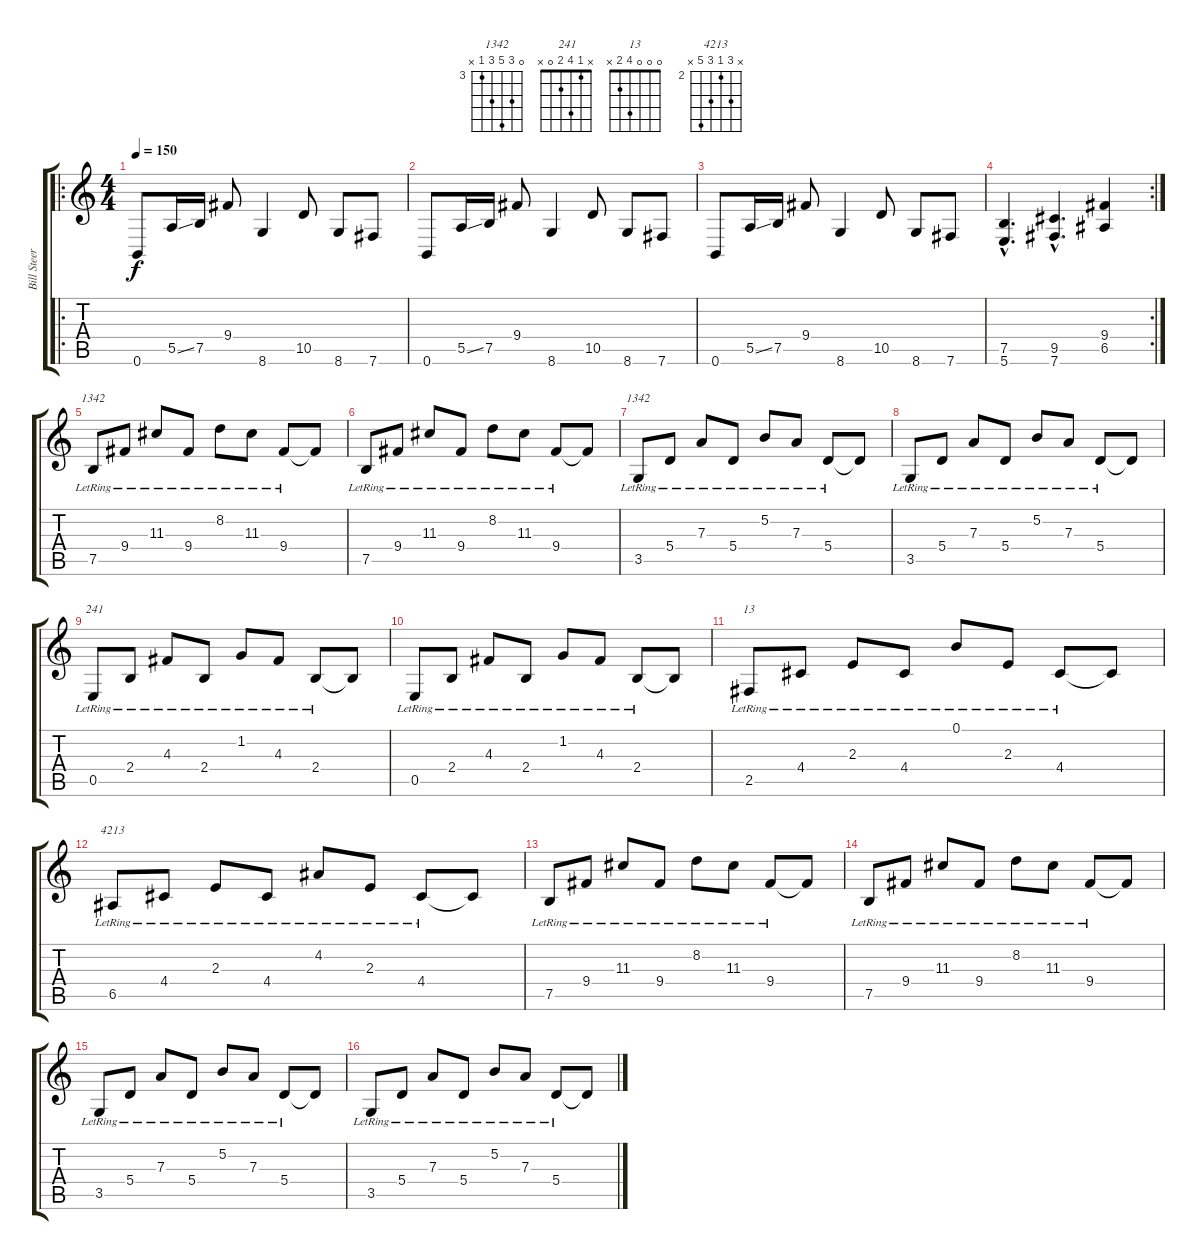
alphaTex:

\track ("Bill Steer (Guitar 1)" "Bill Steer") {instrument distortionguitar}
\staff {score tabs}
\tuning (B3 Gb3 D3 A2 E2 B1) {hide}
\chord ("1342" x 8 11 9 7 x) {firstfret 7}
\chord ("1342" 0 5 7 5 3 x) {firstfret 3}
\chord (" 241" x 1 4 2 0 x)
\chord ("13      " 0 0 0 4 2 x)
\chord ("4213" x 4 2 4 6 x) {firstfret 2}
\ro
\ts (4 4)
\tempo 150
\clef g2
\ks c
0.6.8{dy f} 5.5{ss}.16 7.5.16 9.4.8 8.6.4 10.5.8 8.6.8 7.6.8 |
0.6.8 5.5{ss}.16 7.5.16 9.4.8 8.6.4 10.5.8 8.6.8 7.6.8 |
0.6.8 5.5{ss}.16 7.5.16 9.4.8 8.6.4 10.5.8 8.6.8 7.6.8 |
\rc 2
(7.5{hac} 5.6{hac}).4{d} (9.5{hac} 7.6{hac}).4{d} (9.4 6.5).4 |
7.5{lr}.8{ch "1342"} 9.4{lr}.8 11.3{lr}.8 9.4{lr}.8 8.2{lr}.8 11.3{lr}.8 9.4{lr}.8 9.4{t}.8 |
7.5{lr}.8 9.4{lr}.8 11.3{lr}.8 9.4{lr}.8 8.2{lr}.8 11.3{lr}.8 9.4{lr}.8 9.4{t}.8 |
3.5{lr}.8{ch "1342"} 5.4{lr}.8 7.3{lr}.8 5.4{lr}.8 5.2{lr}.8 7.3{lr}.8 5.4{lr}.8 5.4{t}.8 |
3.5{lr}.8 5.4{lr}.8 7.3{lr}.8 5.4{lr}.8 5.2{lr}.8 7.3{lr}.8 5.4{lr}.8 5.4{t}.8 |
0.5{lr}.8{ch " 241"} 2.4{lr}.8 4.3{lr}.8 2.4{lr}.8 1.2{lr}.8 4.3{lr}.8 2.4{lr}.8 2.4{t}.8 |
0.5{lr}.8 2.4{lr}.8 4.3{lr}.8 2.4{lr}.8 1.2{lr}.8 4.3{lr}.8 2.4{lr}.8 2.4{t}.8 |
2.5{lr}.8{ch "13      "} 4.4{lr}.8 2.3{lr}.8 4.4{lr}.8 0.1{lr}.8 2.3{lr}.8 4.4{lr}.8 4.4{t}.8 |
6.5{lr}.8{ch "4213"} 4.4{lr}.8 2.3{lr}.8 4.4{lr}.8 4.2{lr}.8 2.3{lr}.8 4.4{lr}.8 4.4{t}.8 |
7.5{lr}.8 9.4{lr}.8 11.3{lr}.8 9.4{lr}.8 8.2{lr}.8 11.3{lr}.8 9.4{lr}.8 9.4{t}.8 |
7.5{lr}.8 9.4{lr}.8 11.3{lr}.8 9.4{lr}.8 8.2{lr}.8 11.3{lr}.8 9.4{lr}.8 9.4{t}.8 |
3.5{lr}.8 5.4{lr}.8 7.3{lr}.8 5.4{lr}.8 5.2{lr}.8 7.3{lr}.8 5.4{lr}.8 5.4{t}.8 |
3.5{lr}.8 5.4{lr}.8 7.3{lr}.8 5.4{lr}.8 5.2{lr}.8 7.3{lr}.8 5.4{lr}.8 5.4{t}.8
